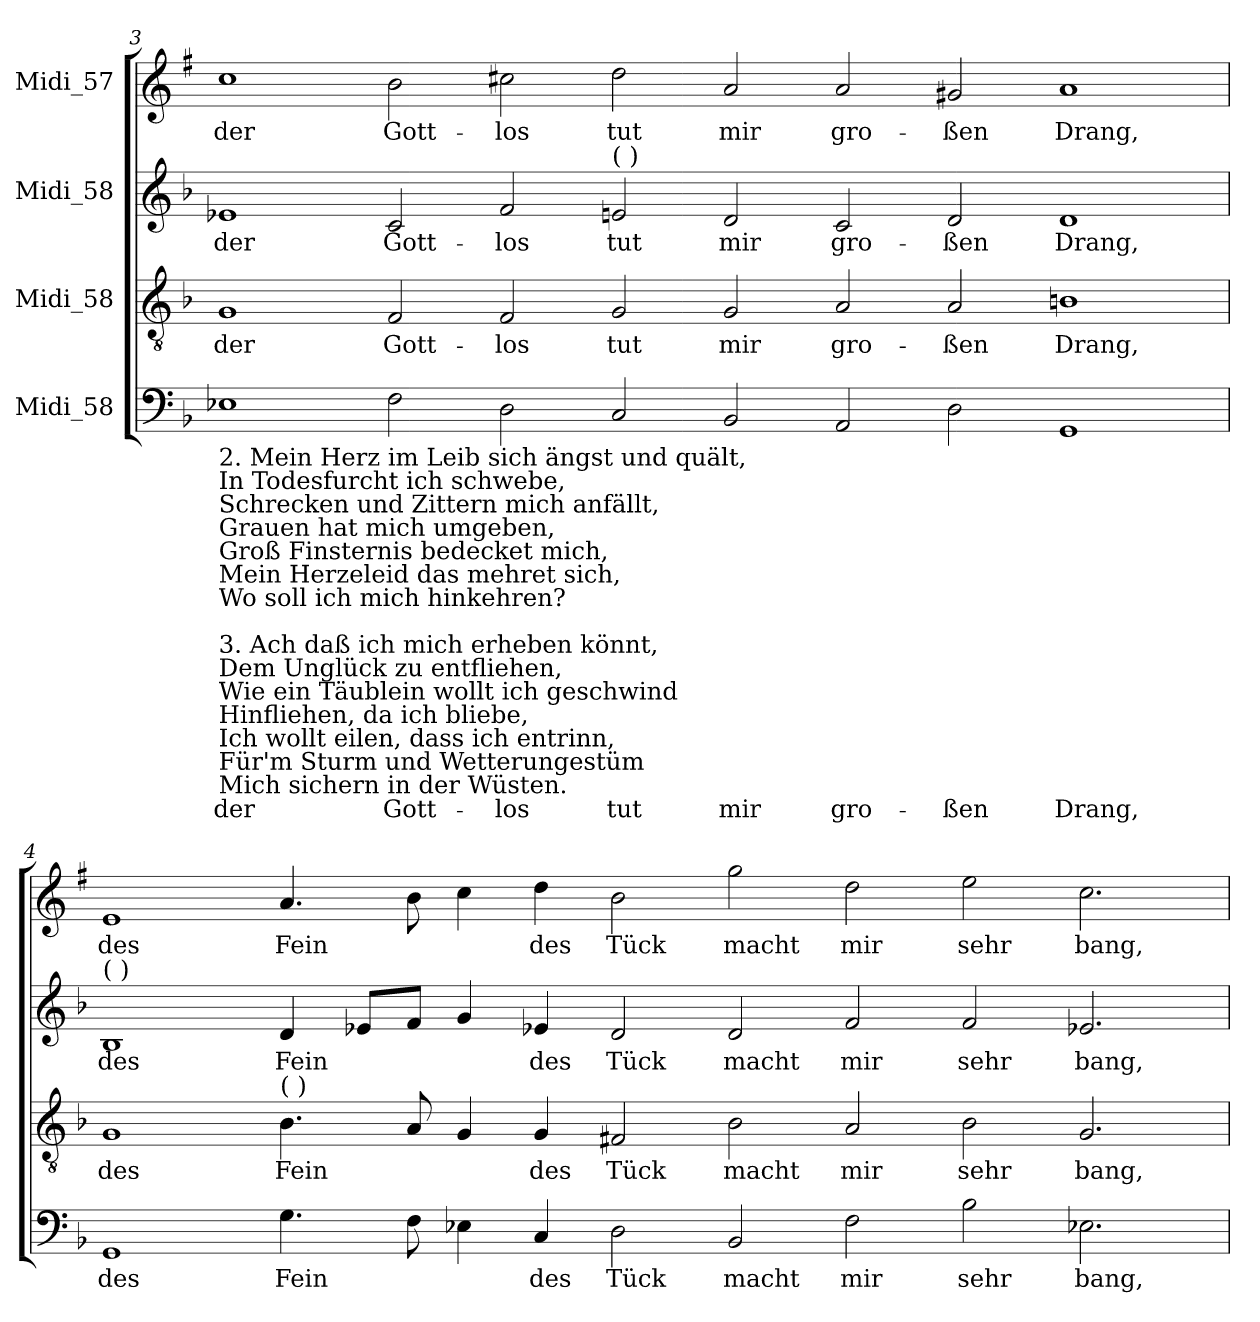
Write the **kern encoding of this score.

**kern	**text	**kern	**text	**kern	**text	**kern	**text
*part4	*part4	*part3	*part3	*part2	*part2	*part1	*part1
*staff4	*staff4	*staff3	*staff3	*staff2	*staff2	*staff1	*staff1
*I"Midi_58	*	*I"Midi_58	*	*I"Midi_58	*	*I"Midi_57	*
!!LO:LB:g=z
*clefF4	*	*clefGv2	*	*clefG2	*	*clefG2	*
*	*	*	*	*	*	*ITrd1c2	*
*k[b-]	*	*k[b-]	*	*k[b-]	*	*k[b-]	*
*F:	*	*F:	*	*F:	*	*F:	*
=3	=3	=3	=3	=3	=3	=3	=3
!LO:TX:b:t=2. Mein Herz im Leib sich ängst und quält,\nIn Todesfurcht ich schwebe,\nSchrecken und Zittern mich anfällt,\nGrauen hat mich umgeben,\nGroß Finsternis bedecket mich,\nMein Herzeleid das mehret sich,\nWo soll ich mich hinkehren?\n\n3. Ach daß ich mich erheben könnt,\nDem Unglück zu entfliehen,\nWie ein Täublein wollt ich geschwind\nHinfliehen, da ich bliebe,\nIch wollt eilen, dass ich entrinn,\nFür'm Sturm und Wetterungestüm\nMich sichern in der Wüsten.	!	!	!	!	!	!	!
!	!LO:LY:b	!	!LO:LY:b	!	!LO:LY:b	!	!LO:LY:b
1E-X	der	1G	der	1e-X	der	1b-	der
!	!LO:LY:b	!	!LO:LY:b	!	!LO:LY:b	!	!LO:LY:b
2F	Gott-	2F	Gott-	2c	Gott-	2a	Gott-
!	!LO:LY:b	!	!LO:LY:b	!	!LO:LY:b	!	!LO:LY:b
2D	-los	2F	-los	2f	-los	2bn	-los
!	!	!	!	!LO:TX:a:t=(  )	!	!	!
!	!LO:LY:b	!	!LO:LY:b	!	!LO:LY:b	!	!LO:LY:b
2C	tut	2G	tut	2e	tut	2cc	tut
!	!LO:LY:b	!	!LO:LY:b	!	!LO:LY:b	!	!LO:LY:b
2BB-	mir	2G	mir	2d	mir	2g	mir
!	!LO:LY:b	!	!LO:LY:b	!	!LO:LY:b	!	!LO:LY:b
2AA	gro-	2A	gro-	2c	gro-	2g	gro-
!	!LO:LY:b	!	!LO:LY:b	!	!LO:LY:b	!	!LO:LY:b
2D	-ßen	2A	-ßen	2d	-ßen	2f#X	-ßen
!	!LO:LY:b	!	!LO:LY:b	!	!LO:LY:b	!	!LO:LY:b
1GG	Drang,	1Bn	Drang,	1d	Drang,	1g	Drang,
=4	=4	=4	=4	=4	=4	=4	=4
!	!	!	!	!LO:TX:a:t=(  )	!	!	!
!	!LO:LY:b	!	!LO:LY:b	!	!LO:LY:b	!	!LO:LY:b
1GG	des	1G	des	1B-	des	1d	des
!	!	!LO:TX:a:t=(  )	!	!	!	!	!
!	!LO:LY:b	!	!LO:LY:b	!	!LO:LY:b	!	!LO:LY:b
4.G	Fein	4.B-	Fein	4d	Fein	4.g	Fein
.	.	.	.	8e-XL	.	.	.
8F	.	8A	.	8fJ	.	8a	.
4E-X	.	4G	.	4g	.	4b-	.
!	!LO:LY:b	!	!LO:LY:b	!	!LO:LY:b	!	!LO:LY:b
4C	des	4G	des	4e-X	des	4cc	des
!	!LO:LY:b	!	!LO:LY:b	!	!LO:LY:b	!	!LO:LY:b
2D	Tück	2F#X	Tück	2d	Tück	2a	Tück
!	!LO:LY:b	!	!LO:LY:b	!	!LO:LY:b	!	!LO:LY:b
2BB-	macht	2B-	macht	2d	macht	2ff	macht
!	!LO:LY:b	!	!LO:LY:b	!	!LO:LY:b	!	!LO:LY:b
2F	mir	2A	mir	2f	mir	2cc	mir
!	!LO:LY:b	!	!LO:LY:b	!	!LO:LY:b	!	!LO:LY:b
2B-	sehr	2B-	sehr	2f	sehr	2dd	sehr
!	!LO:LY:b	!	!LO:LY:b	!	!LO:LY:b	!	!LO:LY:b
2.E-X	bang,	2.G	bang,	2.e-X	bang,	2.b-	bang,
=	=	=	=	=	=	=	=
*-	*-	*-	*-	*-	*-	*-	*-
